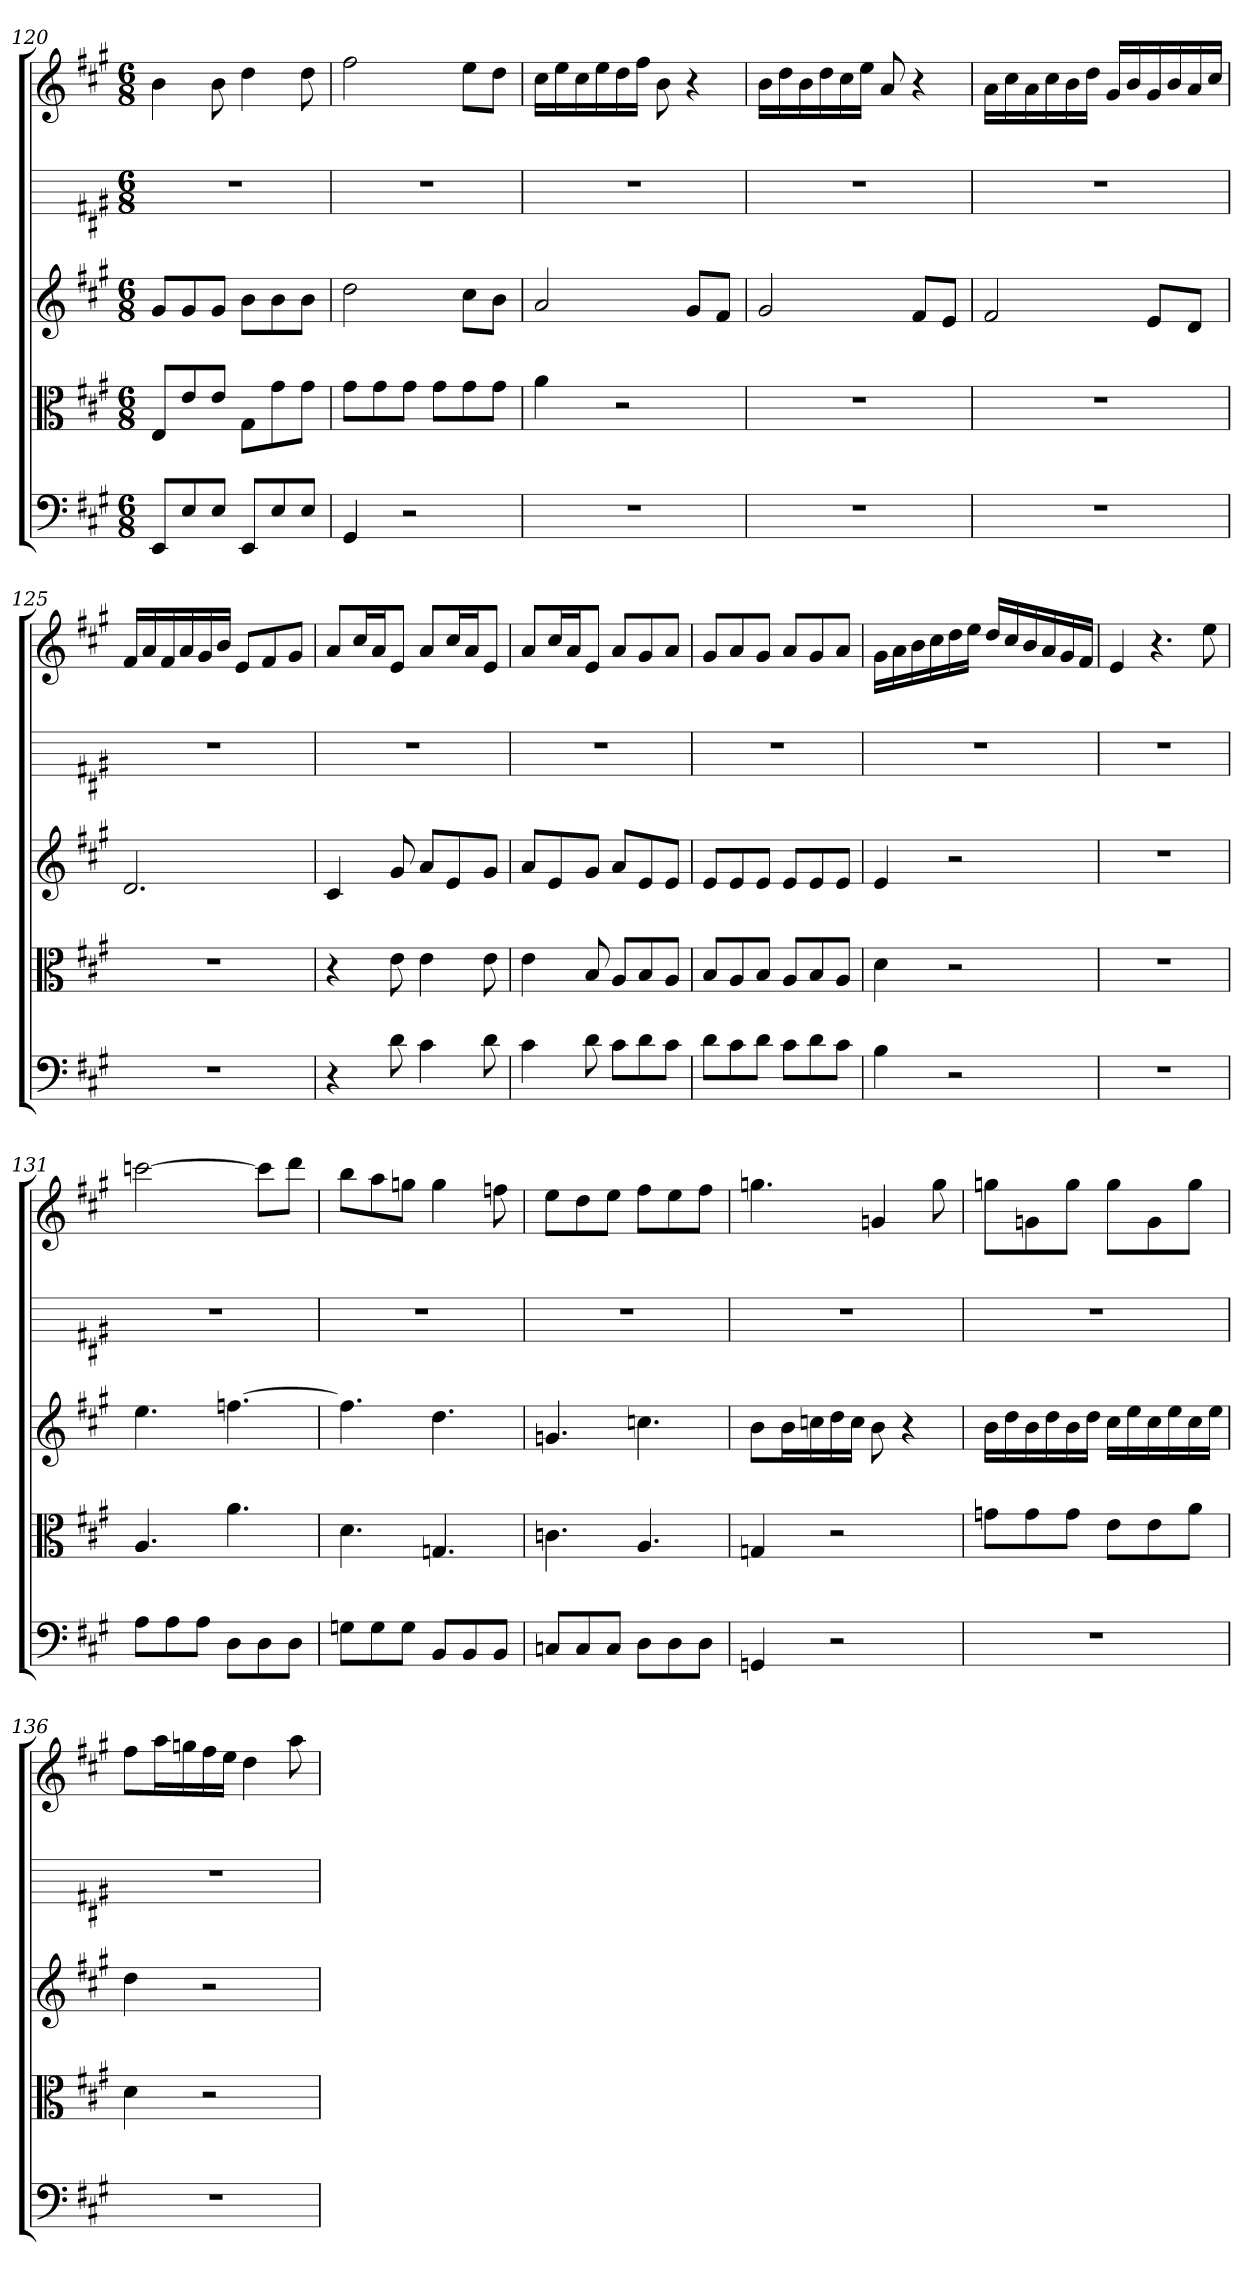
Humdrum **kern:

**kern	**kern	**kern	**kern	**kern
*part5	*part4	*part3	*part2	*part1
*staff5	*staff4	*staff3	*staff2	*staff1
*clefF4	*clefC3	*	*	*
*k[f#c#g#]	*k[f#c#g#]	*k[f#c#g#]	*k[f#c#g#]	*k[f#c#g#]
*A:	*A:	*A:	*A:	*A:
*M6/8	*M6/8	*M6/8	*M6/8	*M6/8
=120	=120	=120	=120	=120
8EE/L	8E/L	8g#L	2.r	4b
8E/	8e/	8g#	.	.
8E/J	8e/J	8g#J	.	8b
8EE/L	8G#\L	8bL	.	4dd
8E/	8g#\	8b	.	.
8E/J	8g#\J	8bJ	.	8dd
=121	=121	=121	=121	=121
4GG#	8g#\L	2dd	2.r	2ff#
.	8g#\	.	.	.
2r	8g#\J	.	.	.
.	8g#\L	.	.	.
.	8g#\	8cc#L	.	8eeL
.	8g#\J	8bJ	.	8ddJ
=122	=122	=122	=122	=122
2.r	4a	2a	2.r	16cc#LL
.	.	.	.	16ee
.	.	.	.	16cc#
.	.	.	.	16ee
.	2r	.	.	16dd
.	.	.	.	16ff#JJ
.	.	.	.	8b
.	.	8g#L	.	4r
.	.	8f#J	.	.
=123	=123	=123	=123	=123
2.r	2.r	2g#	2.r	16bLL
.	.	.	.	16dd
.	.	.	.	16b
.	.	.	.	16dd
.	.	.	.	16cc#
.	.	.	.	16eeJJ
.	.	.	.	8a
.	.	8f#L	.	4r
.	.	8eJ	.	.
=124	=124	=124	=124	=124
2.r	2.r	2f#	2.r	16aLL
.	.	.	.	16cc#
.	.	.	.	16a
.	.	.	.	16cc#
.	.	.	.	16b
.	.	.	.	16ddJJ
.	.	.	.	16g#LL
.	.	.	.	16b
.	.	8eL	.	16g#
.	.	.	.	16b
.	.	8dJ	.	16a
.	.	.	.	16cc#JJ
=125	=125	=125	=125	=125
2.r	2.r	2.d	2.r	16f#LL
.	.	.	.	16a
.	.	.	.	16f#
.	.	.	.	16a
.	.	.	.	16g#
.	.	.	.	16bJJ
.	.	.	.	8eL
.	.	.	.	8f#
.	.	.	.	8g#J
=126	=126	=126	=126	=126
4r	4r	4c#	2.r	8aL
.	.	.	.	16cc#L
.	.	.	.	16aJ
8d	8e	8g#	.	8eJ
4c#	4e	8aL	.	8aL
.	.	8e	.	16cc#L
.	.	.	.	16aJ
8d	8e	8g#J	.	8eJ
=127	=127	=127	=127	=127
4c#	4e	8aL	2.r	8aL
.	.	8e	.	16cc#L
.	.	.	.	16aJ
8d	8B	8g#J	.	8eJ
8c#\L	8A/L	8aL	.	8aL
8d\	8B/	8e	.	8g#
8c#\J	8A/J	8eJ	.	8aJ
=128	=128	=128	=128	=128
8d\L	8B/L	8eL	2.r	8g#L
8c#\	8A/	8e	.	8a
8d\J	8B/J	8eJ	.	8g#J
8c#\L	8A/L	8eL	.	8aL
8d\	8B/	8e	.	8g#
8c#\J	8A/J	8eJ	.	8aJ
=129	=129	=129	=129	=129
4B	4d	4e	2.r	16g#LL
.	.	.	.	16a
.	.	.	.	16b
.	.	.	.	16cc#
2r	2r	2r	.	16dd
.	.	.	.	16eeJJ
.	.	.	.	16ddLL
.	.	.	.	16cc#
.	.	.	.	16b
.	.	.	.	16a
.	.	.	.	16g#
.	.	.	.	16f#JJ
=130	=130	=130	=130	=130
2.r	2.r	2.r	2.r	4e
.	.	.	.	4.r
.	.	.	.	8ee
=131	=131	=131	=131	=131
8A\L	4.A	4.ee	2.r	[2cccn
8A\	.	.	.	.
8A\J	.	.	.	.
8D\L	4.a	[4.ffn	.	.
8D\	.	.	.	8cccL]
8D\J	.	.	.	8dddJ
=132	=132	=132	=132	=132
8Gn\L	4.d	4.ff]	2.r	8bbL
8G\	.	.	.	8aa
8G\J	.	.	.	8ggnJ
8BB/L	4.Gn	4.dd	.	4gg
8BB/	.	.	.	.
8BB/J	.	.	.	8ffn
=133	=133	=133	=133	=133
8Cn/L	4.cn	4.gn	2.r	8eeL
8C/	.	.	.	8dd
8C/J	.	.	.	8eeJ
8D\L	4.A	4.ccn	.	8ff#L
8D\	.	.	.	8ee
8D\J	.	.	.	8ff#J
=134	=134	=134	=134	=134
4GGn	4Gn	8bL	2.r	4.ggn
.	.	16bL	.	.
.	.	16ccn	.	.
2r	2r	16dd	.	.
.	.	16ccJJ	.	.
.	.	8b	.	4gn
.	.	4r	.	.
.	.	.	.	8gg
=135	=135	=135	=135	=135
2.r	8gn\L	16bLL	2.r	8ggnL
.	.	16dd	.	.
.	8g\	16b	.	8gn
.	.	16dd	.	.
.	8g\J	16b	.	8ggJ
.	.	16ddJJ	.	.
.	8e\L	16cc#LL	.	8ggL
.	.	16ee	.	.
.	8e\	16cc#	.	8g
.	.	16ee	.	.
.	8a\J	16cc#	.	8ggJ
.	.	16eeJJ	.	.
=136	=136	=136	=136	=136
2.r	4d	4dd	2.r	8ff#L
.	.	.	.	16aaL
.	.	.	.	16ggn
.	2r	2r	.	16ff#
.	.	.	.	16eeJJ
.	.	.	.	4dd
.	.	.	.	8aa
=	=	=	=	=
*-	*-	*-	*-	*-
